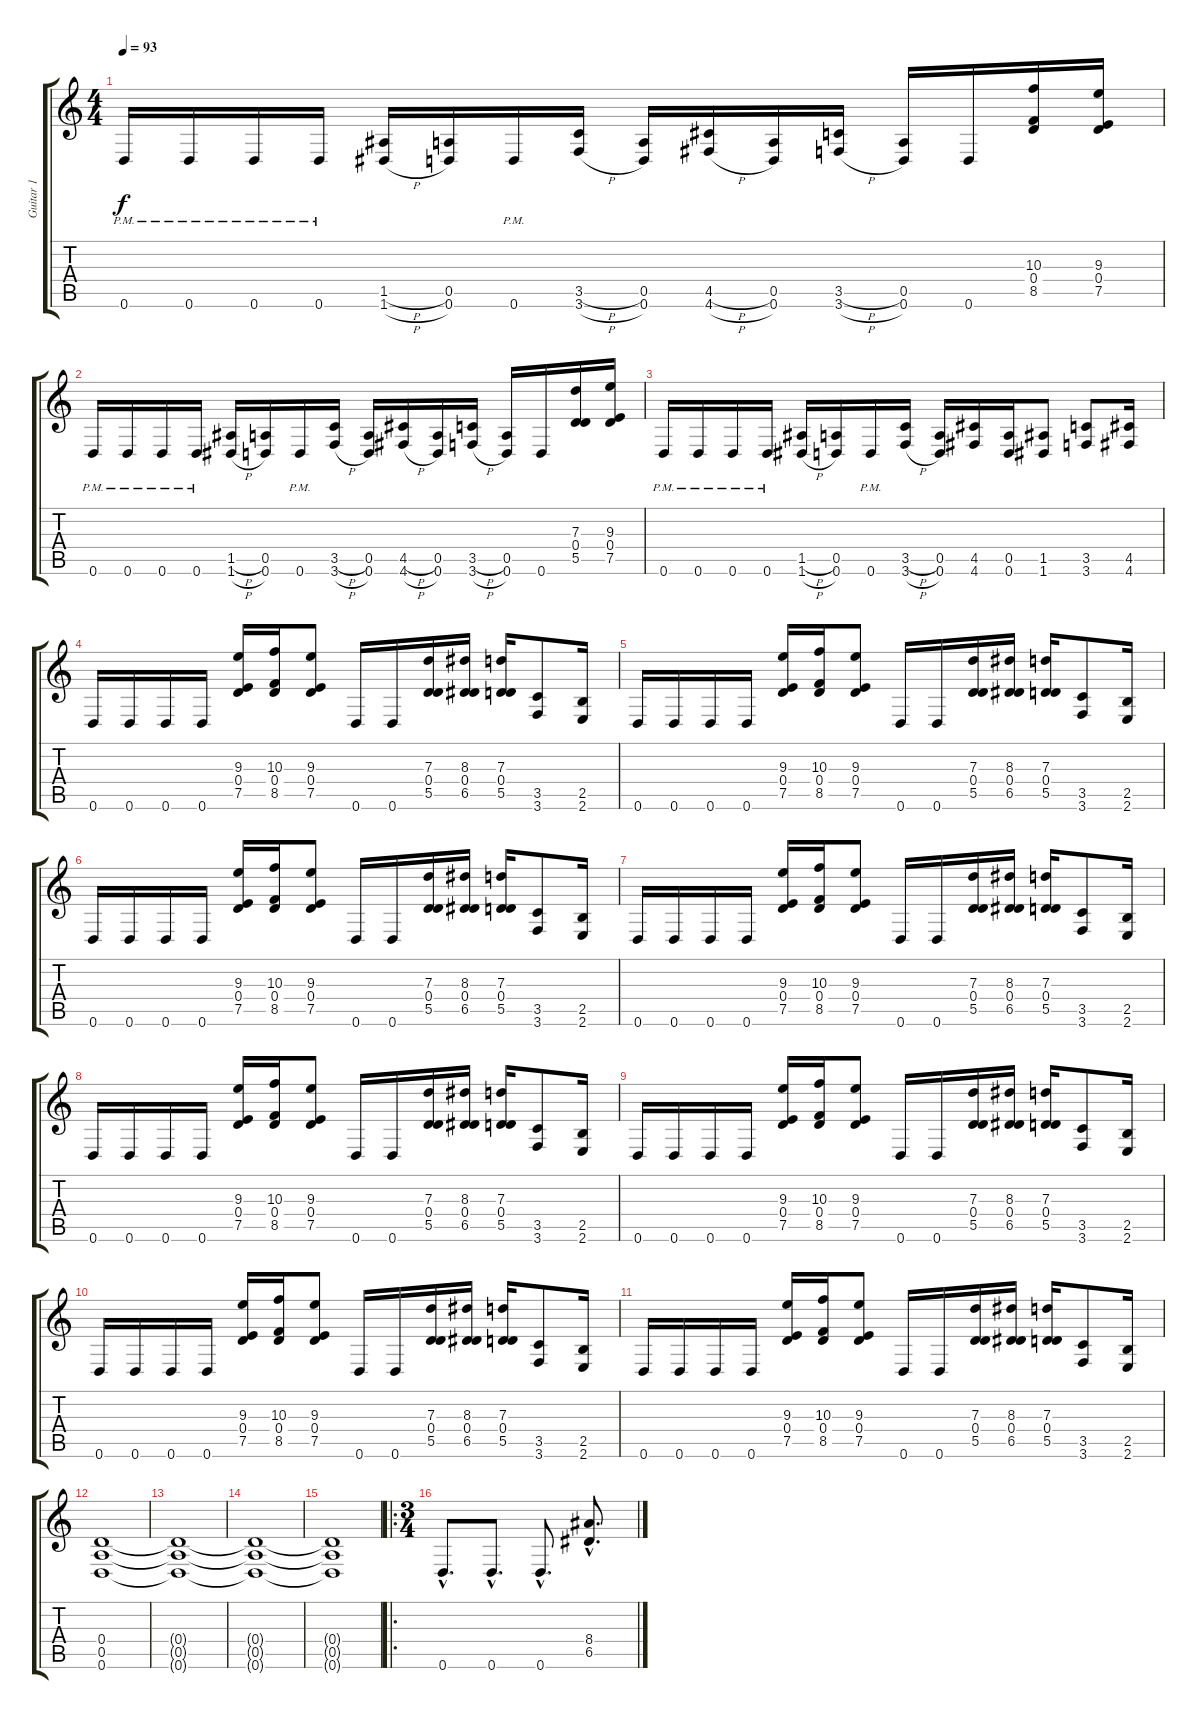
\track ("Guitar 1" "Guitar 1") {instrument distortionguitar}
\staff {score tabs}
\tuning (E4 B3 G3 D3 A2 D2) {hide}
\ts (4 4)
\tempo 93
\clef g2
\ks c
0.6{pm}.16{dy f} 0.6{pm}.16 0.6{pm}.16 0.6{pm}.16 (1.5{h} 1.6{h}).16 (0.5 0.6).16 0.6{pm}.16 (3.5{h} 3.6{h}).16 (0.5 0.6).16 (4.5{h} 4.6{h}).16 (0.5 0.6).16 (3.5{h} 3.6{h}).16 (0.5 0.6).16 0.6.16 (10.3 0.4 8.5).16 (9.3 0.4 7.5).16 |
0.6{pm}.16 0.6{pm}.16 0.6{pm}.16 0.6{pm}.16 (1.5{h} 1.6{h}).16 (0.5 0.6).16 0.6{pm}.16 (3.5{h} 3.6{h}).16 (0.5 0.6).16 (4.5{h} 4.6{h}).16 (0.5 0.6).16 (3.5{h} 3.6{h}).16 (0.5 0.6).16 0.6.16 (7.3 0.4 5.5).16 (9.3 0.4 7.5).16 |
0.6{pm}.16 0.6{pm}.16 0.6{pm}.16 0.6{pm}.16 (1.5{h} 1.6{h}).16 (0.5 0.6).16 0.6{pm}.16 (3.5{h} 3.6{h}).16 (0.5 0.6).16 (4.5 4.6).16 (0.5 0.6).16 (1.5 1.6).8 (3.5 3.6).8 (4.5 4.6).16 |
0.6.16 0.6.16 0.6.16 0.6.16 (9.3 0.4 7.5).16 (10.3 0.4 8.5).16 (9.3 0.4 7.5).8 0.6.16 0.6.16 (7.3 0.4 5.5).16 (8.3 0.4 6.5).16 (7.3 0.4 5.5).16 (3.5 3.6).8 (2.5 2.6).16 |
0.6.16 0.6.16 0.6.16 0.6.16 (9.3 0.4 7.5).16 (10.3 0.4 8.5).16 (9.3 0.4 7.5).8 0.6.16 0.6.16 (7.3 0.4 5.5).16 (8.3 0.4 6.5).16 (7.3 0.4 5.5).16 (3.5 3.6).8 (2.5 2.6).16 |
0.6.16 0.6.16 0.6.16 0.6.16 (9.3 0.4 7.5).16 (10.3 0.4 8.5).16 (9.3 0.4 7.5).8 0.6.16 0.6.16 (7.3 0.4 5.5).16 (8.3 0.4 6.5).16 (7.3 0.4 5.5).16 (3.5 3.6).8 (2.5 2.6).16 |
0.6.16 0.6.16 0.6.16 0.6.16 (9.3 0.4 7.5).16 (10.3 0.4 8.5).16 (9.3 0.4 7.5).8 0.6.16 0.6.16 (7.3 0.4 5.5).16 (8.3 0.4 6.5).16 (7.3 0.4 5.5).16 (3.5 3.6).8 (2.5 2.6).16 |
0.6.16 0.6.16 0.6.16 0.6.16 (9.3 0.4 7.5).16 (10.3 0.4 8.5).16 (9.3 0.4 7.5).8 0.6.16 0.6.16 (7.3 0.4 5.5).16 (8.3 0.4 6.5).16 (7.3 0.4 5.5).16 (3.5 3.6).8 (2.5 2.6).16 |
0.6.16 0.6.16 0.6.16 0.6.16 (9.3 0.4 7.5).16 (10.3 0.4 8.5).16 (9.3 0.4 7.5).8 0.6.16 0.6.16 (7.3 0.4 5.5).16 (8.3 0.4 6.5).16 (7.3 0.4 5.5).16 (3.5 3.6).8 (2.5 2.6).16 |
0.6.16 0.6.16 0.6.16 0.6.16 (9.3 0.4 7.5).16 (10.3 0.4 8.5).16 (9.3 0.4 7.5).8 0.6.16 0.6.16 (7.3 0.4 5.5).16 (8.3 0.4 6.5).16 (7.3 0.4 5.5).16 (3.5 3.6).8 (2.5 2.6).16 |
0.6.16 0.6.16 0.6.16 0.6.16 (9.3 0.4 7.5).16 (10.3 0.4 8.5).16 (9.3 0.4 7.5).8 0.6.16 0.6.16 (7.3 0.4 5.5).16 (8.3 0.4 6.5).16 (7.3 0.4 5.5).16 (3.5 3.6).8 (2.5 2.6).16 |
(0.4 0.5 0.6).1 |
(0.4{t} 0.5{t} 0.6{t}).1 |
(0.4{t} 0.5{t} 0.6{t}).1 |
(0.4{t} 0.5{t} 0.6{t}).1 |
\ro
\ts (3 4)
0.6{hac}.8{d} 0.6{hac}.8{d} 0.6{hac}.8{d} (8.4{hac} 6.5{hac}).8{d}
